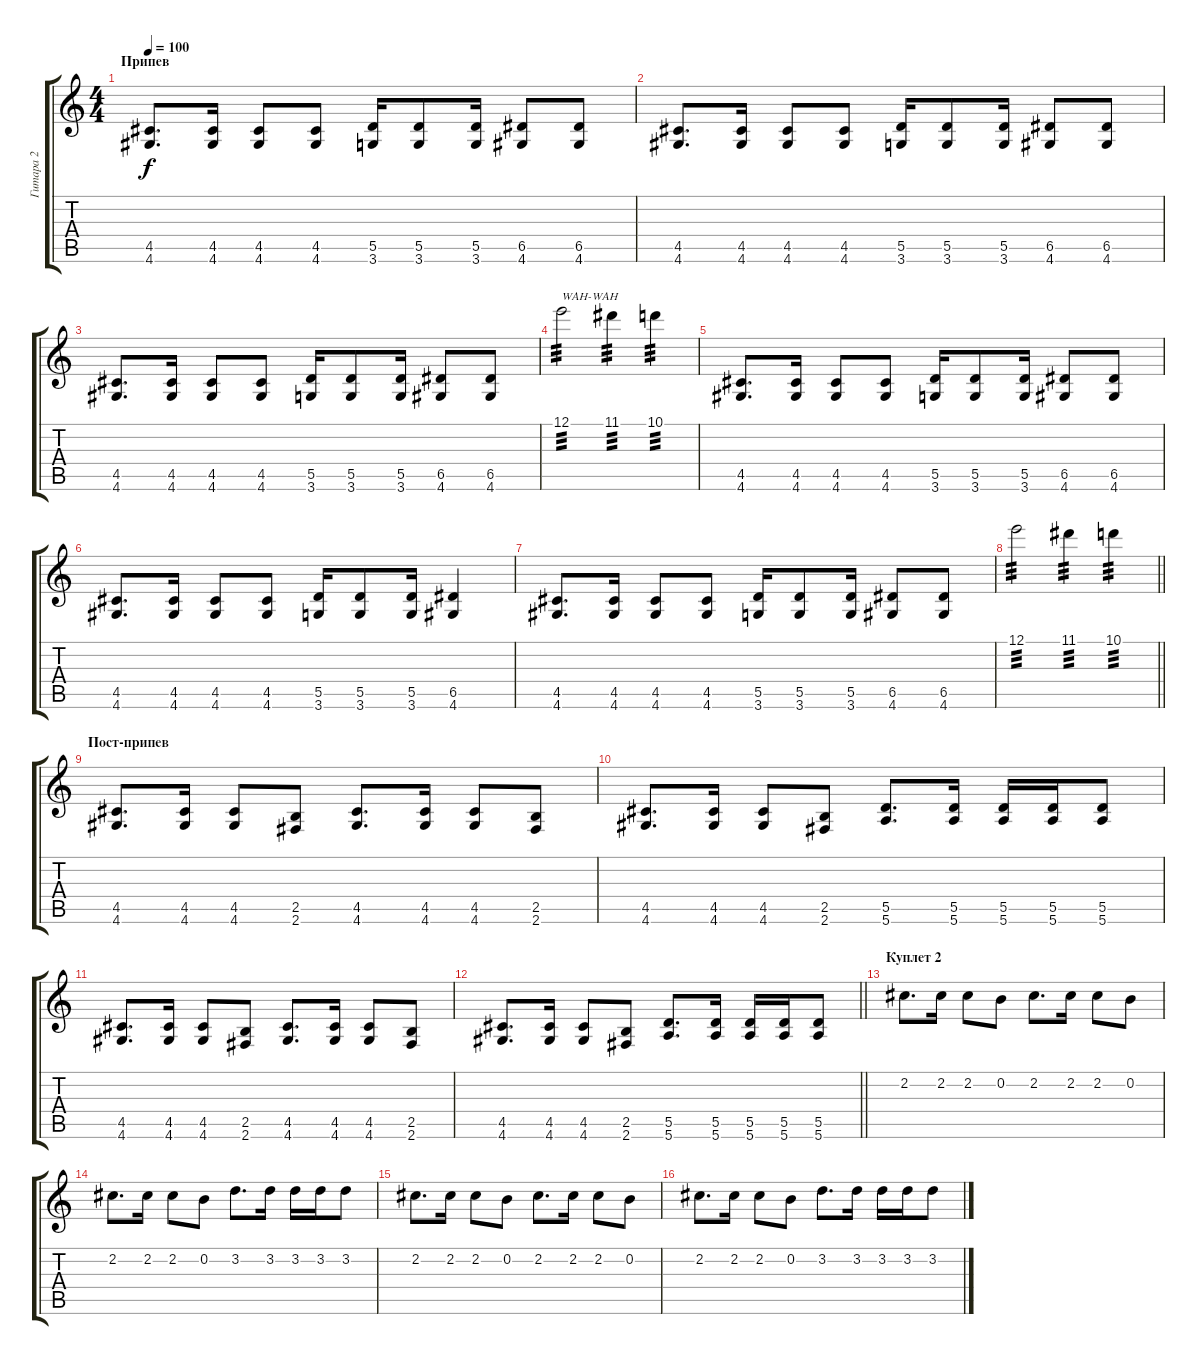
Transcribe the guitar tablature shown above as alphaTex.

\track ("Гитара 2" "Гитара 2") {instrument overdrivenguitar}
\staff {score tabs}
\tuning (E4 B3 G3 D3 A2 E2) {hide}
\ts (4 4)
\section ("" "Припев")
\tempo 100
\clef g2
\ks c
(4.5 4.6).8{d dy f volume 16} (4.5 4.6).16 (4.5 4.6).8 (4.5 4.6).8 (5.5 3.6).16 (5.5 3.6).8 (5.5 3.6).16 (6.5 4.6).8 (6.5 4.6).8 |
(4.5 4.6).8{d} (4.5 4.6).16 (4.5 4.6).8 (4.5 4.6).8 (5.5 3.6).16 (5.5 3.6).8 (5.5 3.6).16 (6.5 4.6).8 (6.5 4.6).8 |
(4.5 4.6).8{d} (4.5 4.6).16 (4.5 4.6).8 (4.5 4.6).8 (5.5 3.6).16 (5.5 3.6).8 (5.5 3.6).16 (6.5 4.6).8 (6.5 4.6).8 |
12.1.2{txt "WAH-WAH" tp 3} 11.1.4{tp 3} 10.1.4{tp 3} |
(4.5 4.6).8{d} (4.5 4.6).16 (4.5 4.6).8 (4.5 4.6).8 (5.5 3.6).16 (5.5 3.6).8 (5.5 3.6).16 (6.5 4.6).8 (6.5 4.6).8 |
(4.5 4.6).8{d} (4.5 4.6).16 (4.5 4.6).8 (4.5 4.6).8 (5.5 3.6).16 (5.5 3.6).8 (5.5 3.6).16 (6.5 4.6).4 |
(4.5 4.6).8{d} (4.5 4.6).16 (4.5 4.6).8 (4.5 4.6).8 (5.5 3.6).16 (5.5 3.6).8 (5.5 3.6).16 (6.5 4.6).8 (6.5 4.6).8 |
\barLineRight lightlight
12.1.2{tp 3} 11.1.4{tp 3} 10.1.4{tp 3} |
\section ("" "Пост-припев")
(4.5 4.6).8{d volume 13} (4.5 4.6).16 (4.5 4.6).8 (2.5 2.6).8 (4.5 4.6).8{d} (4.5 4.6).16 (4.5 4.6).8 (2.5 2.6).8 |
(4.5 4.6).8{d} (4.5 4.6).16 (4.5 4.6).8 (2.5 2.6).8 (5.5 5.6).8{d} (5.5 5.6).16 (5.5 5.6).16 (5.5 5.6).16 (5.5 5.6).8 |
(4.5 4.6).8{d} (4.5 4.6).16 (4.5 4.6).8 (2.5 2.6).8 (4.5 4.6).8{d} (4.5 4.6).16 (4.5 4.6).8 (2.5 2.6).8 |
\barLineRight lightlight
(4.5 4.6).8{d} (4.5 4.6).16 (4.5 4.6).8 (2.5 2.6).8 (5.5 5.6).8{d} (5.5 5.6).16 (5.5 5.6).16 (5.5 5.6).16 (5.5 5.6).8 |
\section ("" "Куплет 2")
2.2.8{d volume 5} 2.2.16 2.2.8 0.2.8 2.2.8{d} 2.2.16 2.2.8 0.2.8 |
2.2.8{d} 2.2.16 2.2.8 0.2.8 3.2.8{d} 3.2.16 3.2.16 3.2.16 3.2.8 |
2.2.8{d} 2.2.16 2.2.8 0.2.8 2.2.8{d} 2.2.16 2.2.8 0.2.8 |
2.2.8{d} 2.2.16 2.2.8 0.2.8 3.2.8{d} 3.2.16 3.2.16 3.2.16 3.2.8
